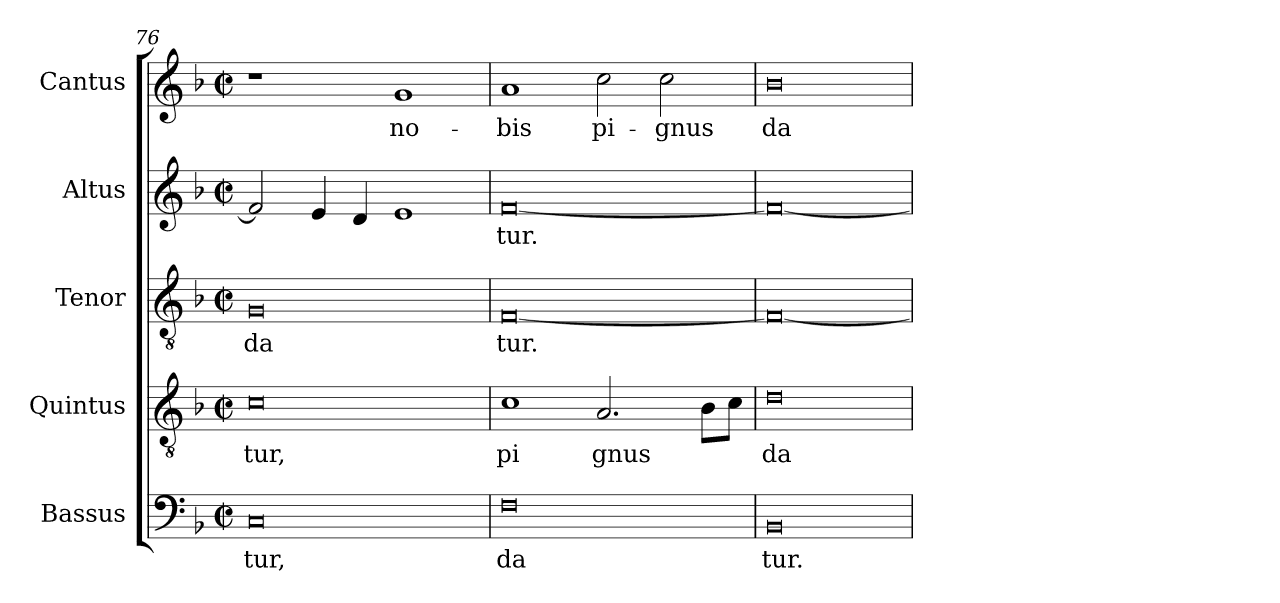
**kern	**text	**kern	**text	**kern	**text	**kern	**text	**kern	**text
*part5	*part5	*part4	*part4	*part3	*part3	*part2	*part2	*part1	*part1
*staff5	*staff5	*staff4	*staff4	*staff3	*staff3	*staff2	*staff2	*staff1	*staff1
*I"Bassus	*	*I"Quintus	*	*I"Tenor	*	*I"Altus	*	*I"Cantus	*
*clefF4	*	*clefGv2	*	*clefGv2	*	*clefG2	*	*clefG2	*
*k[b-]	*	*k[b-]	*	*k[b-]	*	*k[b-]	*	*k[b-]	*
*F:	*	*F:	*	*F:	*	*F:	*	*F:	*
*M2/2	*	*M2/2	*	*M2/2	*	*M2/2	*	*M2/2	*
*met(c|)	*	*met(c|)	*	*met(c|)	*	*met(c|)	*	*met(c|)	*
=76	=76	=76	=76	=76	=76	=76	=76	=76	=76
!	!LO:LY:b:cj	!	!LO:LY:b:cj	!	!LO:LY:b:cj	!	!LO:LY:b:cj	!	!
0C	tur,	0c	tur,	0G	da	2f/]	.	1r	.
!	!	!	!	!	!	!	!LO:LY:b:cj	!	!
.	.	.	.	.	.	4e/	.	.	.
!	!	!	!	!	!	!	!LO:LY:b:cj	!	!
.	.	.	.	.	.	4d/	.	.	.
!	!	!	!	!	!	!	!LO:LY:b:cj	!	!LO:LY:b:cj
.	.	.	.	.	.	1e	.	1g	no-
=77	=77	=77	=77	=77	=77	=77	=77	=77	=77
!	!LO:LY:b:cj	!	!LO:LY:b:cj	!	!LO:LY:b:cj	!	!LO:LY:b:cj	!	!LO:LY:b:cj
0F	da	1c	pi	[<0F	tur.	[<0f	tur.	1a	-bis
!	!	!	!LO:LY:b:cj	!	!	!	!	!	!LO:LY:b:cj
.	.	2.A/	gnus	.	.	.	.	2cc\	pi-
!	!	!	!	!	!	!	!	!	!LO:LY:b:cj
.	.	.	.	.	.	.	.	2cc\	-gnus
!	!	!	!LO:LY:b:cj	!	!	!	!	!	!
.	.	8B-\L	.	.	.	.	.	.	.
!	!	!	!LO:LY:b:cj	!	!	!	!	!	!
.	.	8c\J	.	.	.	.	.	.	.
=78	=78	=78	=78	=78	=78	=78	=78	=78	=78
!	!LO:LY:b:cj	!	!LO:LY:b:cj	!	!LO:LY:b:cj	!	!LO:LY:b:cj	!	!LO:LY:b:cj
0BB-	tur.	0d	da	0F_<	.	0f_<	.	0b-	da-
=	=	=	=	=	=	=	=	=	=
*-	*-	*-	*-	*-	*-	*-	*-	*-	*-
